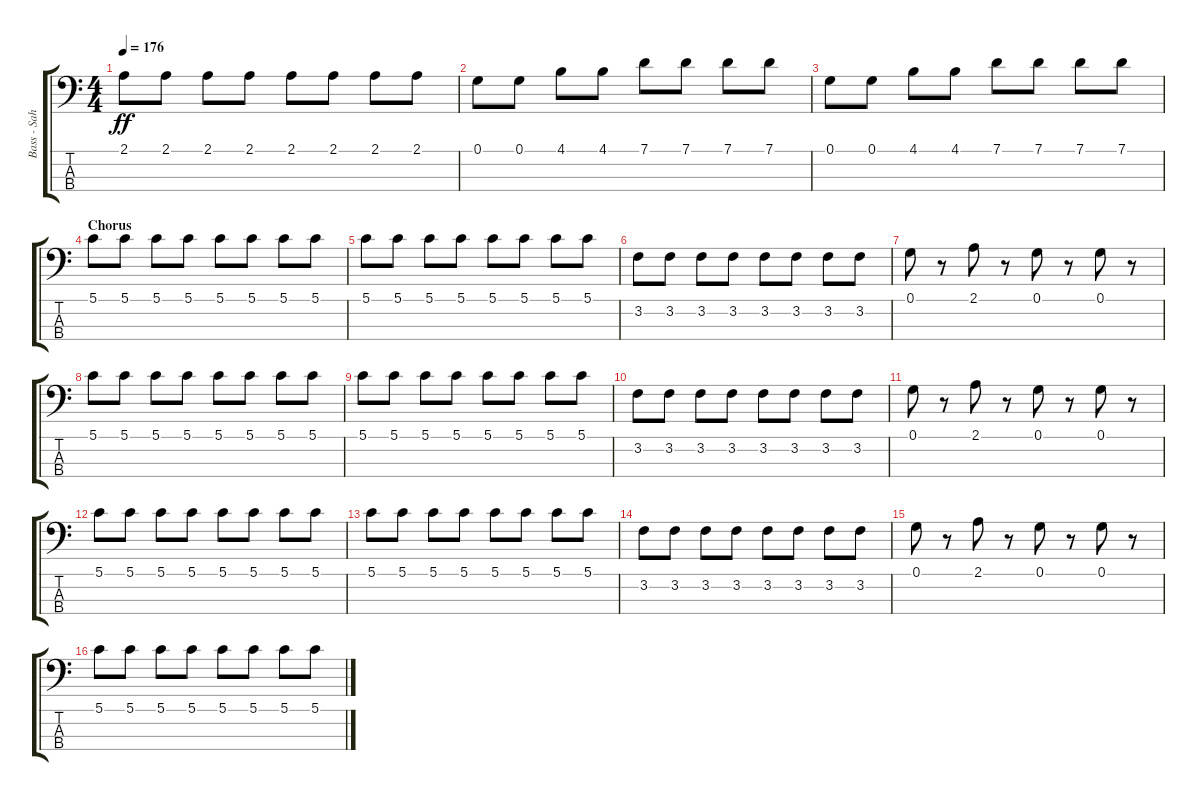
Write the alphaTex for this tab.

\track ("Bass - Sahnie" "Bass - Sah") {instrument electricbassfinger}
\staff {score tabs}
\tuning (G2 D2 A1 E1) {hide}
\ts (4 4)
\tempo 176
\clef f4
\ks c
2.1.8{dy ff} 2.1.8 2.1.8 2.1.8 2.1.8 2.1.8 2.1.8 2.1.8 |
0.1.8 0.1.8 4.1.8 4.1.8 7.1.8 7.1.8 7.1.8 7.1.8 |
0.1.8 0.1.8 4.1.8 4.1.8 7.1.8 7.1.8 7.1.8 7.1.8 |
\section ("" "Chorus")
5.1.8 5.1.8 5.1.8 5.1.8 5.1.8 5.1.8 5.1.8 5.1.8 |
5.1.8 5.1.8 5.1.8 5.1.8 5.1.8 5.1.8 5.1.8 5.1.8 |
3.2.8 3.2.8 3.2.8 3.2.8 3.2.8 3.2.8 3.2.8 3.2.8 |
0.1.8 r.8 2.1.8 r.8 0.1.8 r.8 0.1.8 r.8 |
5.1.8 5.1.8 5.1.8 5.1.8 5.1.8 5.1.8 5.1.8 5.1.8 |
5.1.8 5.1.8 5.1.8 5.1.8 5.1.8 5.1.8 5.1.8 5.1.8 |
3.2.8 3.2.8 3.2.8 3.2.8 3.2.8 3.2.8 3.2.8 3.2.8 |
0.1.8 r.8 2.1.8 r.8 0.1.8 r.8 0.1.8 r.8 |
5.1.8 5.1.8 5.1.8 5.1.8 5.1.8 5.1.8 5.1.8 5.1.8 |
5.1.8 5.1.8 5.1.8 5.1.8 5.1.8 5.1.8 5.1.8 5.1.8 |
3.2.8 3.2.8 3.2.8 3.2.8 3.2.8 3.2.8 3.2.8 3.2.8 |
0.1.8 r.8 2.1.8 r.8 0.1.8 r.8 0.1.8 r.8 |
5.1.8 5.1.8 5.1.8 5.1.8 5.1.8 5.1.8 5.1.8 5.1.8
